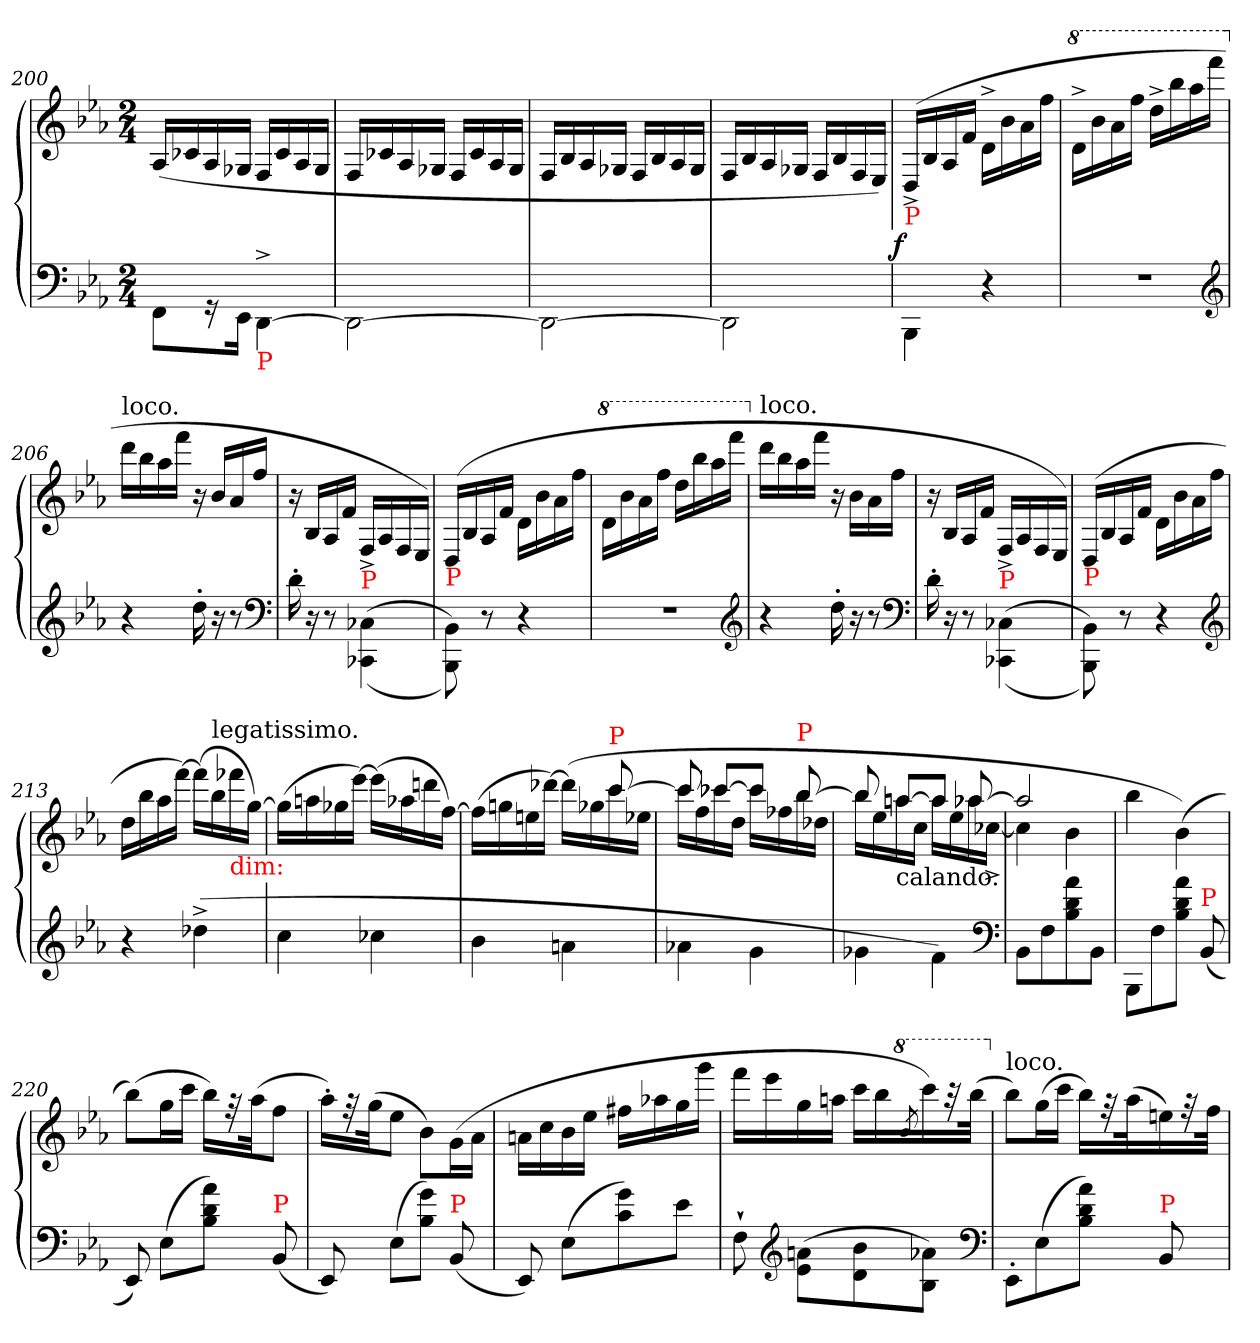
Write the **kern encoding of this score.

**kern	**kern	**dynam
*part1	*part1	*part1
*staff2	*staff1	*staff1/2
*clefF4	*clefG2	*
*k[b-e-a-]	*k[b-e-a-]	*
*M2/4	*M2/4	*
=200	=200	=200
8FF\L	(>16A-/LL	.
.	16c-X	.
16r	16A-/	.
16EE-Jk	16G-XJJ	.
!LO:TX:b:color=red:t=P	!	!
[4DD^<\	16F/LL	.
.	16c-/	.
.	16A-/	.
.	16G-/JJ	.
=201	=201	=201
2DD\_	16F/LL	.
.	16c-X	.
.	16A-/	.
.	16G-XJJ	.
.	16F/LL	.
.	16c-/	.
.	16A-/	.
.	16G-/JJ	.
=202	=202	=202
2DD\_	16F/LL	.
.	16B-/	.
.	16A-/	.
.	16G-XJJ	.
.	16F/LL	.
.	16B-/	.
.	16A-/	.
.	16G-/JJ	.
=203	=203	=203
2DD\]	16F/LL	.
.	16B-/	.
.	16A-/	.
.	16G-XJJ	.
.	16F/LL	.
.	16B-/	.
.	16F/	.
.	16E-/JJ)	.
=204	=204	=204
!	!LO:TX:b:color=red:t=P	!
!	!	!LO:DY:rj
4BBB-\	(>16D^>/LL	f
.	16B-/	.
.	16A-/	.
.	16f\JJ	.
4r	16d^<\LL	.
.	16b-	.
.	16a-	.
.	16ffJJ	.
=205	=205	=205
*	*8va	*
2rF	16dd^>\LL	.
.	16bb-	.
.	16aa-	.
.	16fffJJ	.
.	16ddd^<\LL	.
.	16bbb-	.
.	16aaa-	.
.	16ffffJJ	.
*clefG2	*	*
=206	=206	=206
*	*X8va	*
!	!LO:TX:a:t=loco.	!
4r	16dddLL	.
.	16bb-	.
.	16aa-	.
.	16fffJJ	.
16dd'>	16r	.
16r	16b-/LL	.
8r	16a-	.
.	16ffJJ	.
*clefF4	*	*
=207	=207	=207
16d'>	16r	.
16r	16B-/LL	.
8r	16A-/	.
.	16f/JJ	.
!	!LO:TX:b:color=red:t=P	!
(<(<4C-X\ 4CC-X\	16F^>/LL	.
.	16A-/	.
.	16F/	.
.	16E-/JJ)	.
=208	=208	=208
!	!LO:TX:b:color=red:t=P	!
8BB-\ 8BBB-\))	(>16D/LL	.
.	16B-/	.
8r	16A-/	.
.	16f\JJ	.
4r	16d\LL	.
.	16b-	.
.	16a-	.
.	16ffJJ	.
=209	=209	=209
*	*8va	*
2rF	16dd\LL	.
.	16bb-	.
.	16aa-	.
.	16fffJJ	.
.	16dddLL	.
.	16bbb-	.
.	16aaa-	.
.	16ffffJJ	.
*clefG2	*	*
=210	=210	=210
*	*X8va	*
!	!LO:TX:a:t=loco.	!
4r	16dddLL	.
.	16bb-	.
.	16aa-	.
.	16fffJJ	.
16dd'>	16r	.
16r	16b-LL	.
8r	16a-	.
.	16ffJJ	.
*clefF4	*	*
=211	=211	=211
16d'>	16r	.
16r	16B-/LL	.
8r	16A-/	.
.	16f/JJ	.
!	!LO:TX:b:color=red:t=P	!
(<(<4C-X\ 4CC-X\	16F^>/LL	.
.	16A-/	.
.	16F/	.
.	16E-/JJ)	.
=212	=212	=212
!	!LO:TX:b:color=red:t=P	!
8BB-\ 8BBB-\))	(>16D/LL	.
.	16B-/	.
8r	16A-/	.
.	16f\JJ	.
4r	16d\LL	.
.	16b-	.
.	16a-	.
.	16ffJJ	.
*clefG2	*	*
=213	=213	=213
4r	16ddLL	.
.	16bb-	.
.	16aa-	.
.	[16fffJJ)	.
(>4dd-X^>	(>16fffLL]	.
!	!LO:TX:a:t=legatissimo.	!
.	16bb-	.
!	!LO:TX:b:color=red:t=dim&colon;	!
.	16fff-X	.
.	[16ggJJ)	.
=214	=214	=214
4cc	(>16ggLL]	.
.	16aan	.
.	16gg-X	.
.	[16eee-JJ)	.
4cc-X	(>16eee-LL]	.
.	16aa-X	.
.	16dddn	.
.	[16ffJJ)	.
=215	=215	=215
*	*^	*
4b-	4.ryy	(>16ffLL]	.
.	.	16ggn	.
.	.	16een	.
.	.	[16ddd-XJJ)	.
4an\	.	(>16ddd-LL]	.
.	.	16gg-X	.
!	!LO:TX:a:color=red:t=P	!	!
.	[8ccc	16ccc	.
.	.	16ee-XJJ	.
=216	=216	=216	=216
4a-X\	8ccc]	16cccLL	.
.	.	16ff	.
.	[8ccc-XL	16ccc-X	.
.	.	16ddJJ	.
4g\	8ccc-J]	16ccc-LL	.
.	.	16ff-X	.
!	!LO:TX:a:color=red:t=P	!	!
.	[8bb-	16bb-	.
.	.	16dd-XJJ	.
=217	=217	=217	=217
4g-X\	8bb-	16bb-LL]	.
.	.	16ee-	.
!	!LO:TX:b:t=calando.	!	!
.	[8aanL	16aan	.
.	.	16ccJJ	.
4f\)	8aaJ]	16aaLL	.
.	.	16ee-	.
.	[8aa-X	16aa-X	.
.	.	[16cc-X^>JJ	.
*clefF4	*	*	*
=218	=218	=218	=218
8BB-L	2aa-]	4cc-]	.
8F	.	.	.
8a- 8d 8B-	.	4b-	.
8BB-J	.	.	.
*	*v	*v	*
=219	=219	=219
8BBB-L	4bb-	.
8F	.	.
8a- 8d 8B-J	(>4b-)	.
!LO:TX:a:color=red:t=P	!	!
(<8BB-	.	.
=220	=220	=220
8EE-)	(>8bb-L)	.
(>8E-L	16ggL	.
.	16cccJJ	.
8a- 8d 8B-J)	16bb-LL)	.
.	32rff	.
.	(32aa-Jk	.
!LO:TX:a:color=red:t=P	!	!
(<8BB-	8ffJ	.
=221	=221	=221
8EE-)	16aa-'>LL)	.
.	32rff	.
.	(32ggJk	.
(>8E-L	8ee-J	.
8g 8B-J)	8b-\L)	.
!LO:TX:a:color=red:t=P	!	!
(<8BB-	(>16gL	.
.	16a-JJ	.
=222	=222	=222
8EE-)	16anLL	.
.	16cc	.
(>8E-L	16b-	.
.	16ee-JJ	.
8g 8c)	16ff#XLL	.
.	16aa-X	.
8e-J	16gg	.
.	16gggJJ	.
=223	=223	=223
8F`>	16fffLL	.
.	16eee-	.
*clefG2	*	*
(>8an\ 8e-\L	16gg	.
.	16aanJJ	.
8b- 8d	16cccLL	.
.	16bb-	.
*	*8va	*
.	8qbb-/	.
8a-X 8B-J)	16cccc)	.
.	32r	.
.	(>32bbb-JJk	.
*clefF4	*	*
=224	=224	=224
*	*X8va	*
!	!LO:TX:a:t=loco.	!
8EE-'>L	8bb-L)	.
(>8E-	(>16ggL	.
.	16cccJJ	.
8a- 8d 8B-J)	16bb-LL)	.
.	32rff	.
.	(>32aa-k	.
!LO:TX:a:color=red:t=P	!	!
8BB-/	16een)	.
.	32rff	.
.	32ffJJk	.
=	=	=
*-	*-	*-
